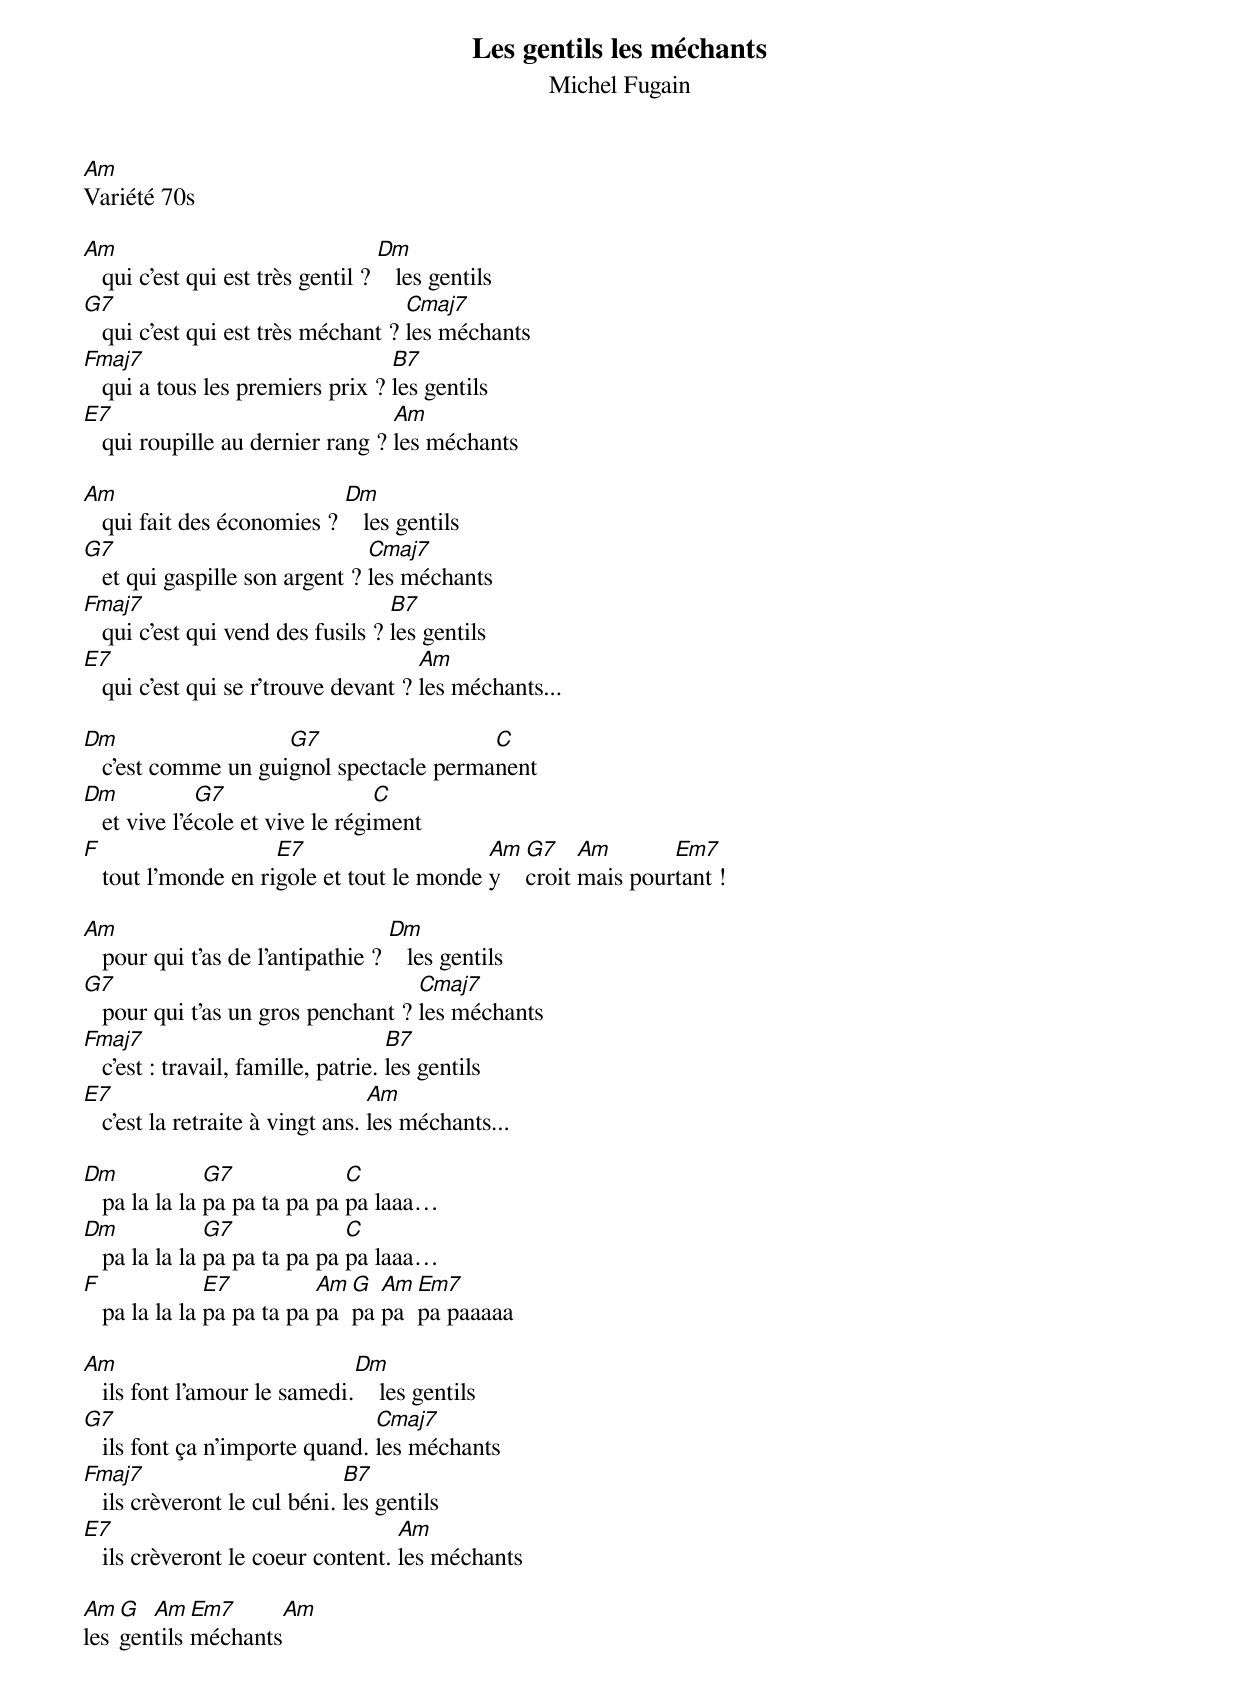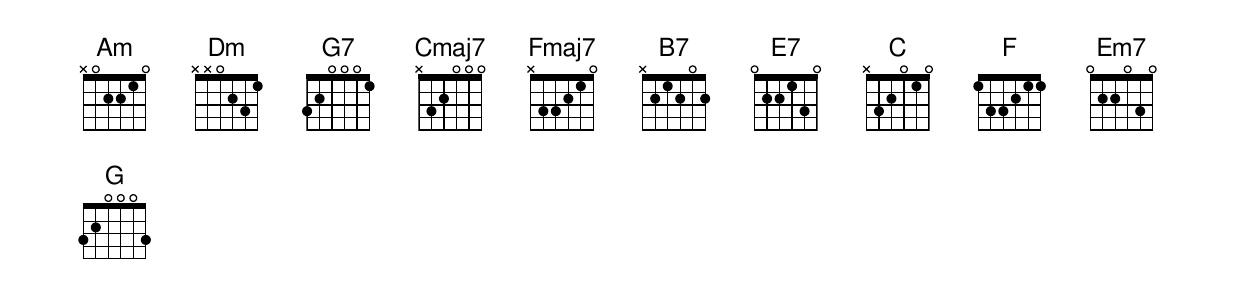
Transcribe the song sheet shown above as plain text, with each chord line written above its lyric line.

Les gentils les méchants
Michel Fugain
Am
Variété 70s

Am                                 Dm
   qui c’est qui est très gentil ?    les gentils
G7                                  Cmaj7
   qui c’est qui est très méchant ? les méchants
Fmaj7                             B7
   qui a tous les premiers prix ? les gentils
E7                                Am
   qui roupille au dernier rang ? les méchants

Am                          Dm
   qui fait des économies ?    les gentils
G7                              Cmaj7
   et qui gaspille son argent ? les méchants
Fmaj7                              B7
   qui c’est qui vend des fusils ? les gentils
E7                                    Am
   qui c’est qui se r’trouve devant ? les méchants...

Dm                   G7                  C
   c’est comme un guignol spectacle permanent
Dm            G7                  C
   et vive l’école et vive le régiment
F                    E7                    Am   G7    Am       Em7
   tout l’monde en rigole et tout le monde y    croit mais pourtant !

Am                                 Dm
   pour qui t’as de l’antipathie ?    les gentils
G7                                  Cmaj7
   pour qui t’as un gros penchant ? les méchants
Fmaj7                                B7
   c’est : travail, famille, patrie. les gentils
E7                                Am
   c’est la retraite à vingt ans. les méchants...

Dm             G7             C
   pa la la la pa pa ta pa pa pa laaa…
Dm             G7             C
   pa la la la pa pa ta pa pa pa laaa…
F              E7          Am G  Am  Em7
   pa la la la pa pa ta pa pa pa pa  pa paaaaa

Am                            Dm
   ils font l’amour le samedi.    les gentils
G7                              Cmaj7
   ils font ça n’importe quand. les méchants
Fmaj7                         B7
   ils crèveront le cul béni. les gentils
E7                                 Am
   ils crèveront le coeur content. les méchants

Am  G  Am   Em7     Am
les gentils méchants
